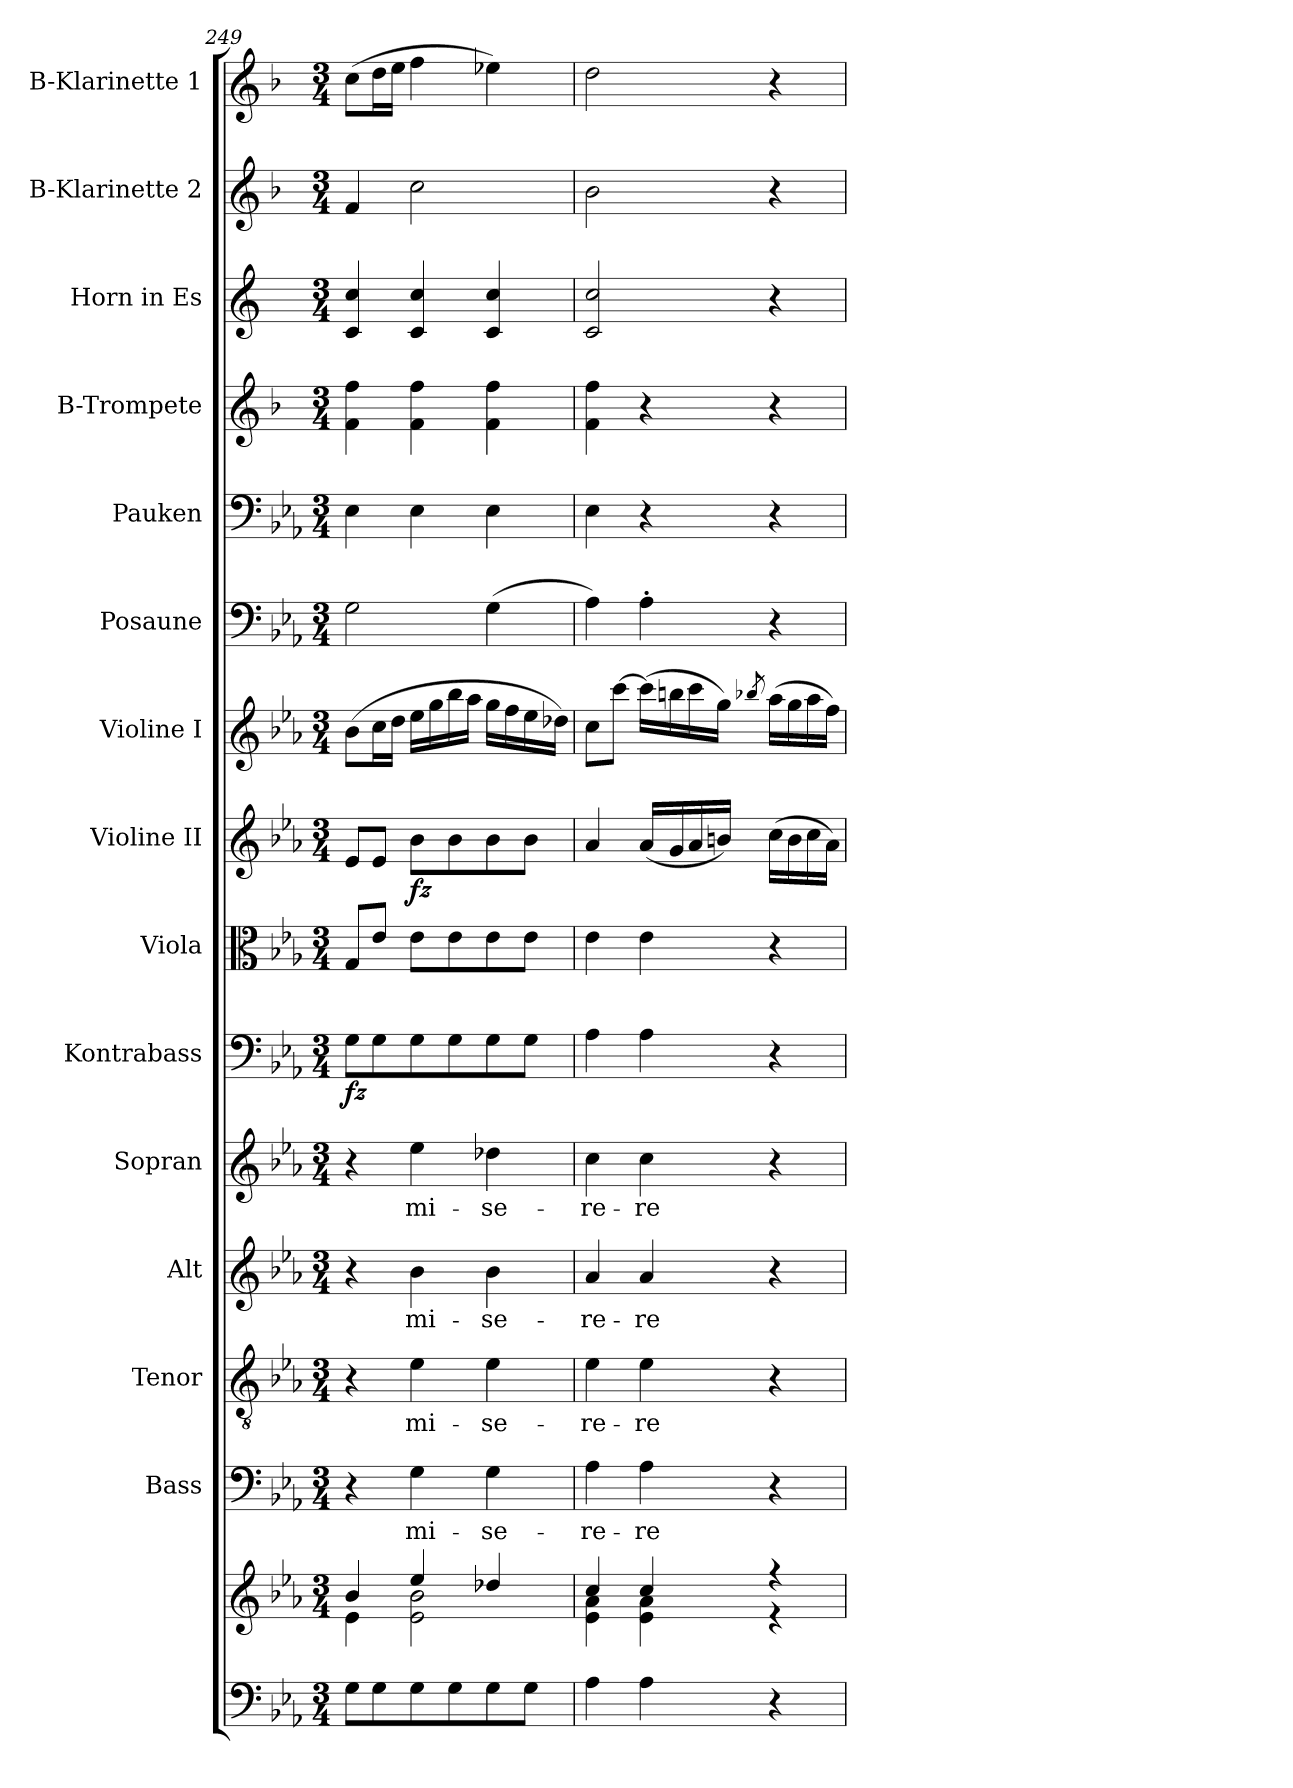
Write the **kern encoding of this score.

**kern	**kern	**kern	**text	**kern	**text	**kern	**text	**kern	**text	**kern	**dynam	**kern	**kern	**dynam	**kern	**kern	**kern	**kern	**kern	**kern	**kern
*part15	*part15	*part14	*part14	*part13	*part13	*part12	*part12	*part11	*part11	*part10	*part10	*part9	*part8	*part8	*part7	*part6	*part5	*part4	*part3	*part2	*part1
*staff16	*staff15	*staff14	*staff14	*staff13	*staff13	*staff12	*staff12	*staff11	*staff11	*staff10	*staff10	*staff9	*staff8	*staff8	*staff7	*staff6	*staff5	*staff4	*staff3	*staff2	*staff1
*	*	*I"Bass	*	*I"Tenor	*	*I"Alt	*	*I"Sopran	*	*I"Kontrabass	*	*I"Viola	*I"Violine II	*	*I"Violine I	*I"Posaune	*I"Pauken	*I"B-Trompete	*I"Horn in Es	*I"B-Klarinette 2	*I"B-Klarinette 1
*	*	*I'B.	*	*I'T.	*	*I'A.	*	*I'S.	*	*I'Kb.	*	*I'Vla.	*I'Vl. II	*	*I'Vl. I	*I'Pos.	*I'Pk.	*I'B Trp.	*	*I'B Kl. 2	*I'B Kl. 1
*clefF4	*clefG2	*clefF4	*	*clefGv2	*	*clefG2	*	*clefG2	*	*clefF4	*	*clefC3	*clefG2	*	*clefG2	*clefF4	*clefF4	*clefG2	*clefG2	*clefG2	*clefG2
*	*	*	*	*	*	*	*	*	*	*ITrd7c12	*	*	*	*	*	*	*	*ITrd1c2	*ITrd5c9	*ITrd1c2	*ITrd1c2
*k[b-e-a-]	*k[b-e-a-]	*k[b-e-a-]	*	*k[b-e-a-]	*	*k[b-e-a-]	*	*k[b-e-a-]	*	*k[b-e-a-]	*	*k[b-e-a-]	*k[b-e-a-]	*	*k[b-e-a-]	*k[b-e-a-]	*k[b-e-a-]	*k[b-e-a-]	*k[b-e-a-]	*k[b-e-a-]	*k[b-e-a-]
*E-:	*E-:	*E-:	*	*E-:	*	*E-:	*	*E-:	*	*E-:	*	*E-:	*E-:	*	*E-:	*E-:	*E-:	*E-:	*E-:	*E-:	*E-:
*M3/4	*M3/4	*M3/4	*	*M3/4	*	*M3/4	*	*M3/4	*	*M3/4	*	*M3/4	*M3/4	*	*M3/4	*M3/4	*M3/4	*M3/4	*M3/4	*M3/4	*M3/4
=249	=249	=249	=249	=249	=249	=249	=249	=249	=249	=249	=249	=249	=249	=249	=249	=249	=249	=249	=249	=249	=249
*	*^	*	*	*	*	*	*	*	*	*	*	*	*	*	*	*	*	*	*	*	*
!	!	!	!	!	!	!	!	!	!	!	!	!LO:DY:b	!	!	!	!	!	!	!	!	!	!
8G\L	4b-/	4e-\	4r	.	4r	.	4r	.	4r	.	8GG\L	fz	8G/L	8e-/L	.	(>8b-\L	2G\	4E-\	4e-\ 4ee-\	4E-/ 4e-/	4e-/	(>8b-\L
8G\	.	.	.	.	.	.	.	.	.	.	8GG\	.	8e-/J	8e-/J	.	16cc\L	.	.	.	.	.	16cc\L
.	.	.	.	.	.	.	.	.	.	.	.	.	.	.	.	16dd\JJ	.	.	.	.	.	16dd\JJ
!	!	!	!	!LO:LY:b	!	!LO:LY:b	!	!LO:LY:b	!	!LO:LY:b	!	!	!	!	!LO:DY:b	!	!	!	!	!	!	!
8G\	4ee-/	2e-\ 2b-\	4G\	mi-	4e-\	mi-	4b-\	mi-	4ee-\	mi-	8GG\	.	8e-\L	8b-\L	fz	16ee-\LL	.	4E-\	4e-\ 4ee-\	4E-/ 4e-/	2b-\	4ee-\
.	.	.	.	.	.	.	.	.	.	.	.	.	.	.	.	16gg\	.	.	.	.	.	.
8G\	.	.	.	.	.	.	.	.	.	.	8GG\	.	8e-\	8b-\	.	16bb-\	.	.	.	.	.	.
.	.	.	.	.	.	.	.	.	.	.	.	.	.	.	.	16aa-\JJ	.	.	.	.	.	.
!	!	!	!	!LO:LY:b	!	!LO:LY:b	!	!LO:LY:b	!	!LO:LY:b	!	!	!	!	!	!	!	!	!	!	!	!
8G\	4dd-X/	.	4G\	-se-	4e-\	-se-	4b-\	-se-	4dd-X\	-se-	8GG\	.	8e-\	8b-\	.	16gg\LL	(>4G\	4E-\	4e-\ 4ee-\	4E-/ 4e-/	.	4dd-X\)
.	.	.	.	.	.	.	.	.	.	.	.	.	.	.	.	16ff\	.	.	.	.	.	.
8G\J	.	.	.	.	.	.	.	.	.	.	8GG\J	.	8e-\J	8b-\J	.	16ee-\	.	.	.	.	.	.
.	.	.	.	.	.	.	.	.	.	.	.	.	.	.	.	16dd-X\JJ)	.	.	.	.	.	.
!!LO:PB:g=z
=250	=250	=250	=250	=250	=250	=250	=250	=250	=250	=250	=250	=250	=250	=250	=250	=250	=250	=250	=250	=250	=250	=250
!	!	!	!	!LO:LY:b	!	!LO:LY:b	!	!LO:LY:b	!	!LO:LY:b	!	!	!	!	!	!	!	!	!	!	!	!
4A-\	4cc/	4e-\ 4a-\	4A-\	-re-	4e-\	-re-	4a-/	-re-	4cc\	-re-	4AA-\	.	4e-\	4a-/	.	8cc\L	4A-\)	4E-\	4e-\ 4ee-\	2E-/ 2e-/	2a-\	2cc\
.	.	.	.	.	.	.	.	.	.	.	.	.	.	.	.	[8ccc\J	.	.	.	.	.	.
!	!	!	!	!LO:LY:b	!	!LO:LY:b	!	!LO:LY:b	!	!LO:LY:b	!	!	!	!	!	!	!	!	!	!	!	!
4A-\	4cc/	4e-\ 4a-\	4A-\	-re	4e-\	-re	4a-/	-re	4cc\	-re	4AA-\	.	4e-\	(<16a-/LL	.	(>16ccc\LL]	4A-'>\	4r	4r	.	.	.
.	.	.	.	.	.	.	.	.	.	.	.	.	.	16g/	.	16bbn\	.	.	.	.	.	.
.	.	.	.	.	.	.	.	.	.	.	.	.	.	16a-/	.	16ccc\	.	.	.	.	.	.
.	.	.	.	.	.	.	.	.	.	.	.	.	.	16bn/JJ)	.	16gg\JJ)	.	.	.	.	.	.
.	.	.	.	.	.	.	.	.	.	.	.	.	.	.	.	8qbb-X/	.	.	.	.	.	.
4r	4r	4r	4r	.	4r	.	4r	.	4r	.	4r	.	4r	(>16cc\LL	.	(>16aa-\LL	4r	4r	4r	4r	4r	4r
.	.	.	.	.	.	.	.	.	.	.	.	.	.	16b\	.	16gg\	.	.	.	.	.	.
.	.	.	.	.	.	.	.	.	.	.	.	.	.	16cc\	.	16aa-\	.	.	.	.	.	.
.	.	.	.	.	.	.	.	.	.	.	.	.	.	16a-\JJ)	.	16ff\JJ)	.	.	.	.	.	.
*	*v	*v	*	*	*	*	*	*	*	*	*	*	*	*	*	*	*	*	*	*	*	*
=	=	=	=	=	=	=	=	=	=	=	=	=	=	=	=	=	=	=	=	=	=
*-	*-	*-	*-	*-	*-	*-	*-	*-	*-	*-	*-	*-	*-	*-	*-	*-	*-	*-	*-	*-	*-
